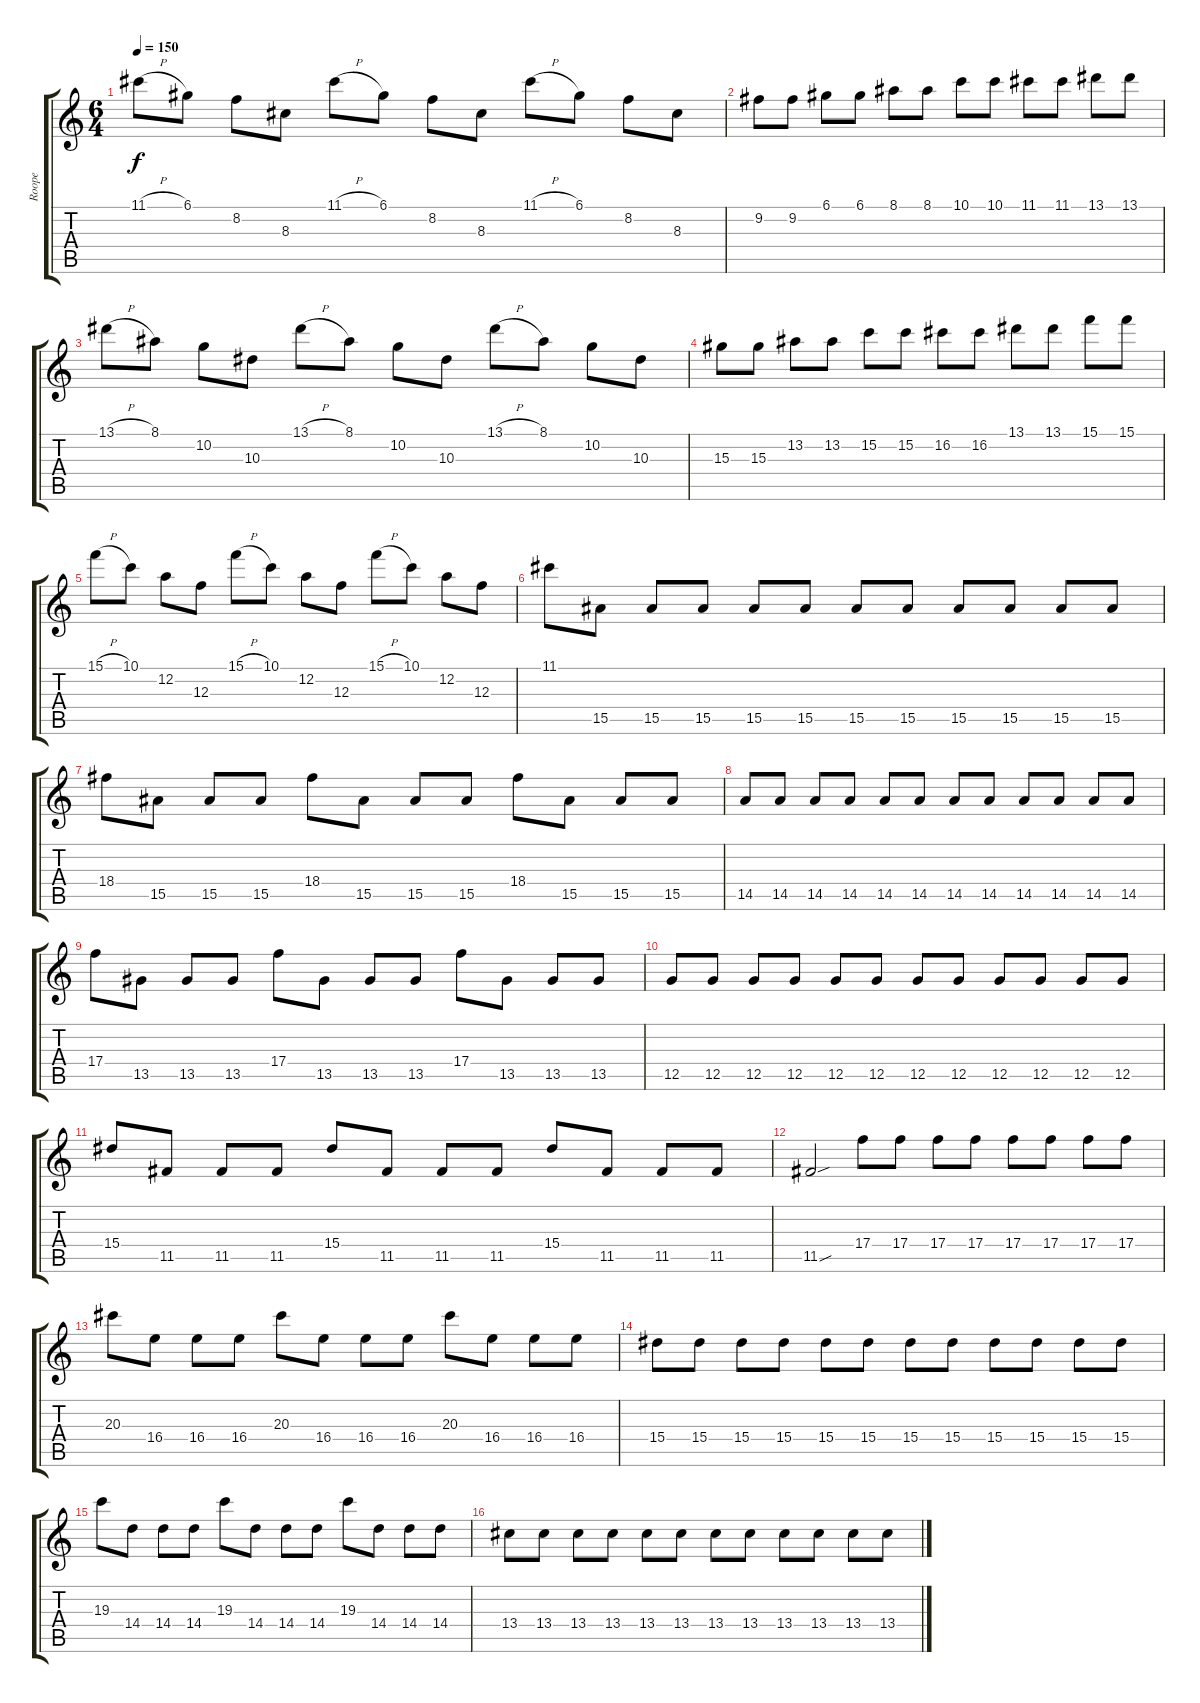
\track ("Roope" "Roope") {instrument distortionguitar}
\staff {score tabs}
\tuning (D4 A3 F3 C3 G2 D2) {hide}
\ts (6 4)
\tempo 150
\clef g2
\ks c
11.1{h}.8{dy f} 6.1.8 8.2.8 8.3.8 11.1{h}.8 6.1.8 8.2.8 8.3.8 11.1{h}.8 6.1.8 8.2.8 8.3.8 |
9.2.8 9.2.8 6.1.8 6.1.8 8.1.8 8.1.8 10.1.8 10.1.8 11.1.8 11.1.8 13.1.8 13.1.8 |
13.1{h}.8 8.1.8 10.2.8 10.3.8 13.1{h}.8 8.1.8 10.2.8 10.3.8 13.1{h}.8 8.1.8 10.2.8 10.3.8 |
15.3.8 15.3.8 13.2.8 13.2.8 15.2.8 15.2.8 16.2.8 16.2.8 13.1.8 13.1.8 15.1.8 15.1.8 |
15.1{h}.8 10.1.8 12.2.8 12.3.8 15.1{h}.8 10.1.8 12.2.8 12.3.8 15.1{h}.8 10.1.8 12.2.8 12.3.8 |
11.1.8 15.5.8 15.5.8 15.5.8 15.5.8 15.5.8 15.5.8 15.5.8 15.5.8 15.5.8 15.5.8 15.5.8 |
18.4.8 15.5.8 15.5.8 15.5.8 18.4.8 15.5.8 15.5.8 15.5.8 18.4.8 15.5.8 15.5.8 15.5.8 |
14.5.8 14.5.8 14.5.8 14.5.8 14.5.8 14.5.8 14.5.8 14.5.8 14.5.8 14.5.8 14.5.8 14.5.8 |
17.4.8 13.5.8 13.5.8 13.5.8 17.4.8 13.5.8 13.5.8 13.5.8 17.4.8 13.5.8 13.5.8 13.5.8 |
12.5.8 12.5.8 12.5.8 12.5.8 12.5.8 12.5.8 12.5.8 12.5.8 12.5.8 12.5.8 12.5.8 12.5.8 |
15.4.8 11.5.8 11.5.8 11.5.8 15.4.8 11.5.8 11.5.8 11.5.8 15.4.8 11.5.8 11.5.8 11.5.8 |
11.5{sou}.2 17.4.8 17.4.8 17.4.8 17.4.8 17.4.8 17.4.8 17.4.8 17.4.8 |
20.3.8 16.4.8 16.4.8 16.4.8 20.3.8 16.4.8 16.4.8 16.4.8 20.3.8 16.4.8 16.4.8 16.4.8 |
15.4.8 15.4.8 15.4.8 15.4.8 15.4.8 15.4.8 15.4.8 15.4.8 15.4.8 15.4.8 15.4.8 15.4.8 |
19.3.8 14.4.8 14.4.8 14.4.8 19.3.8 14.4.8 14.4.8 14.4.8 19.3.8 14.4.8 14.4.8 14.4.8 |
13.4.8 13.4.8 13.4.8 13.4.8 13.4.8 13.4.8 13.4.8 13.4.8 13.4.8 13.4.8 13.4.8 13.4.8
